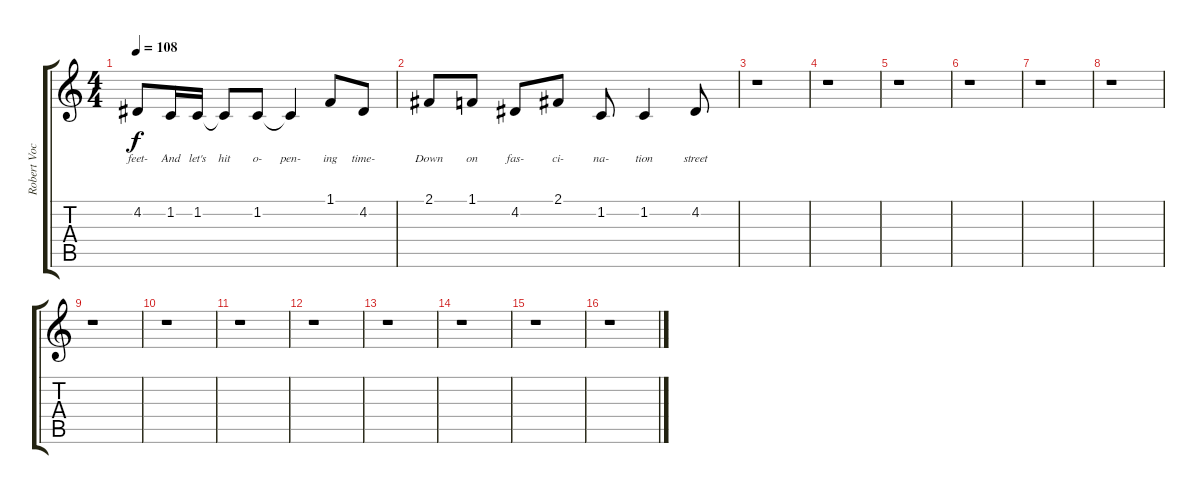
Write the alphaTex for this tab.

\track ("Robert Vocal" "Robert Voc") {instrument choiraahs}
\staff {score tabs}
\tuning (E4 B3 G3 D3 A2 E2) {hide}
\ts (4 4)
\tempo 108
\clef g2
\ks c
4.2.8{lyrics (0 "feet-") lyrics (1 "") lyrics (2 "") lyrics (3 "") lyrics (4 "") dy f} 1.2.16{lyrics (0 "And") lyrics (1 "") lyrics (2 "") lyrics (3 "") lyrics (4 "")} 1.2.16{lyrics (0 "let's") lyrics (1 "") lyrics (2 "") lyrics (3 "") lyrics (4 "")} 1.2{t}.8{lyrics (0 "hit") lyrics (1 "") lyrics (2 "") lyrics (3 "") lyrics (4 "")} 1.2.8{lyrics (0 "o-") lyrics (1 "") lyrics (2 "") lyrics (3 "") lyrics (4 "")} 1.2{t}.4{lyrics (0 "pen-") lyrics (1 "") lyrics (2 "") lyrics (3 "") lyrics (4 "")} 1.1.8{lyrics (0 "ing") lyrics (1 "") lyrics (2 "") lyrics (3 "") lyrics (4 "")} 4.2.8{lyrics (0 "time-") lyrics (1 "") lyrics (2 "") lyrics (3 "") lyrics (4 "")} |
2.1.8{lyrics (0 "Down") lyrics (1 "") lyrics (2 "") lyrics (3 "") lyrics (4 "")} 1.1.8{lyrics (0 "on") lyrics (1 "") lyrics (2 "") lyrics (3 "") lyrics (4 "")} 4.2.8{lyrics (0 "fas-") lyrics (1 "") lyrics (2 "") lyrics (3 "") lyrics (4 "")} 2.1.8{lyrics (0 "ci-") lyrics (1 "") lyrics (2 "") lyrics (3 "") lyrics (4 "")} 1.2.8{lyrics (0 "na-") lyrics (1 "") lyrics (2 "") lyrics (3 "") lyrics (4 "")} 1.2.4{lyrics (0 "tion") lyrics (1 "") lyrics (2 "") lyrics (3 "") lyrics (4 "")} 4.2.8{lyrics (0 "street") lyrics (1 "") lyrics (2 "") lyrics (3 "") lyrics (4 "")} |
r.1 |
r.1 |
r.1 |
r.1 |
r.1 |
r.1 |
r.1 |
r.1 |
r.1 |
r.1 |
r.1 |
r.1 |
r.1 |
r.1
